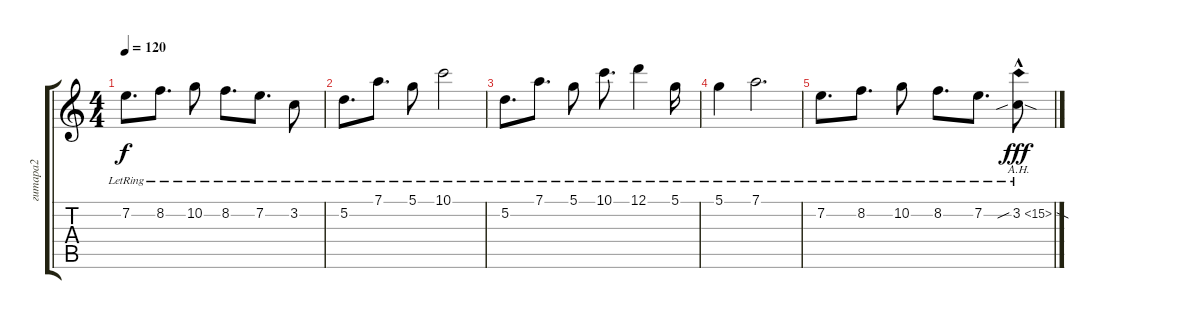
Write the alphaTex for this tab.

\track ("гитара2" "гитара2") {instrument overdrivenguitar}
\staff {score tabs}
\tuning (D4 A3 F3 C3 G2 C2) {hide}
\ts (4 4)
\tempo 120
\clef g2
\ks c
7.2{lr}.8{d dy f} 8.2{lr}.8{d} 10.2{lr}.8 8.2{lr}.8{d} 7.2{lr}.8{d} 3.2{lr}.8 |
5.2{lr}.8{d} 7.1{lr}.8{d} 5.1{lr}.8 10.1{lr}.2 |
5.2{lr}.8{d} 7.1{lr}.8{d} 5.1{lr}.8 10.1{lr}.8{d} 12.1{lr}.4 5.1{lr}.16 |
5.1{lr}.4 7.1{lr}.2{d} |
7.2{lr}.8{d} 8.2{lr}.8{d} 10.2{lr}.8 8.2{lr}.8{d} 7.2{lr}.8{d} 3.2{ah 12 sib sod hac lr}.8{dy fff}
